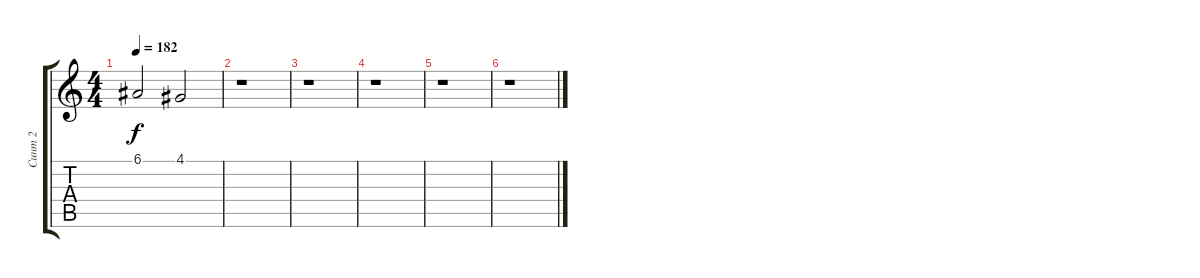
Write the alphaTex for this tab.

\track ("Синт 2" "Синт 2") {instrument percussiveorgan}
\staff {score tabs}
\tuning (E4 B3 G3 D3 A2 E2) {hide}
\ts (4 4)
\tempo 182
\clef g2
\ks c
6.1.2{dy f} 4.1.2 |
r.1 |
r.1 |
r.1 |
r.1 |
r.1
